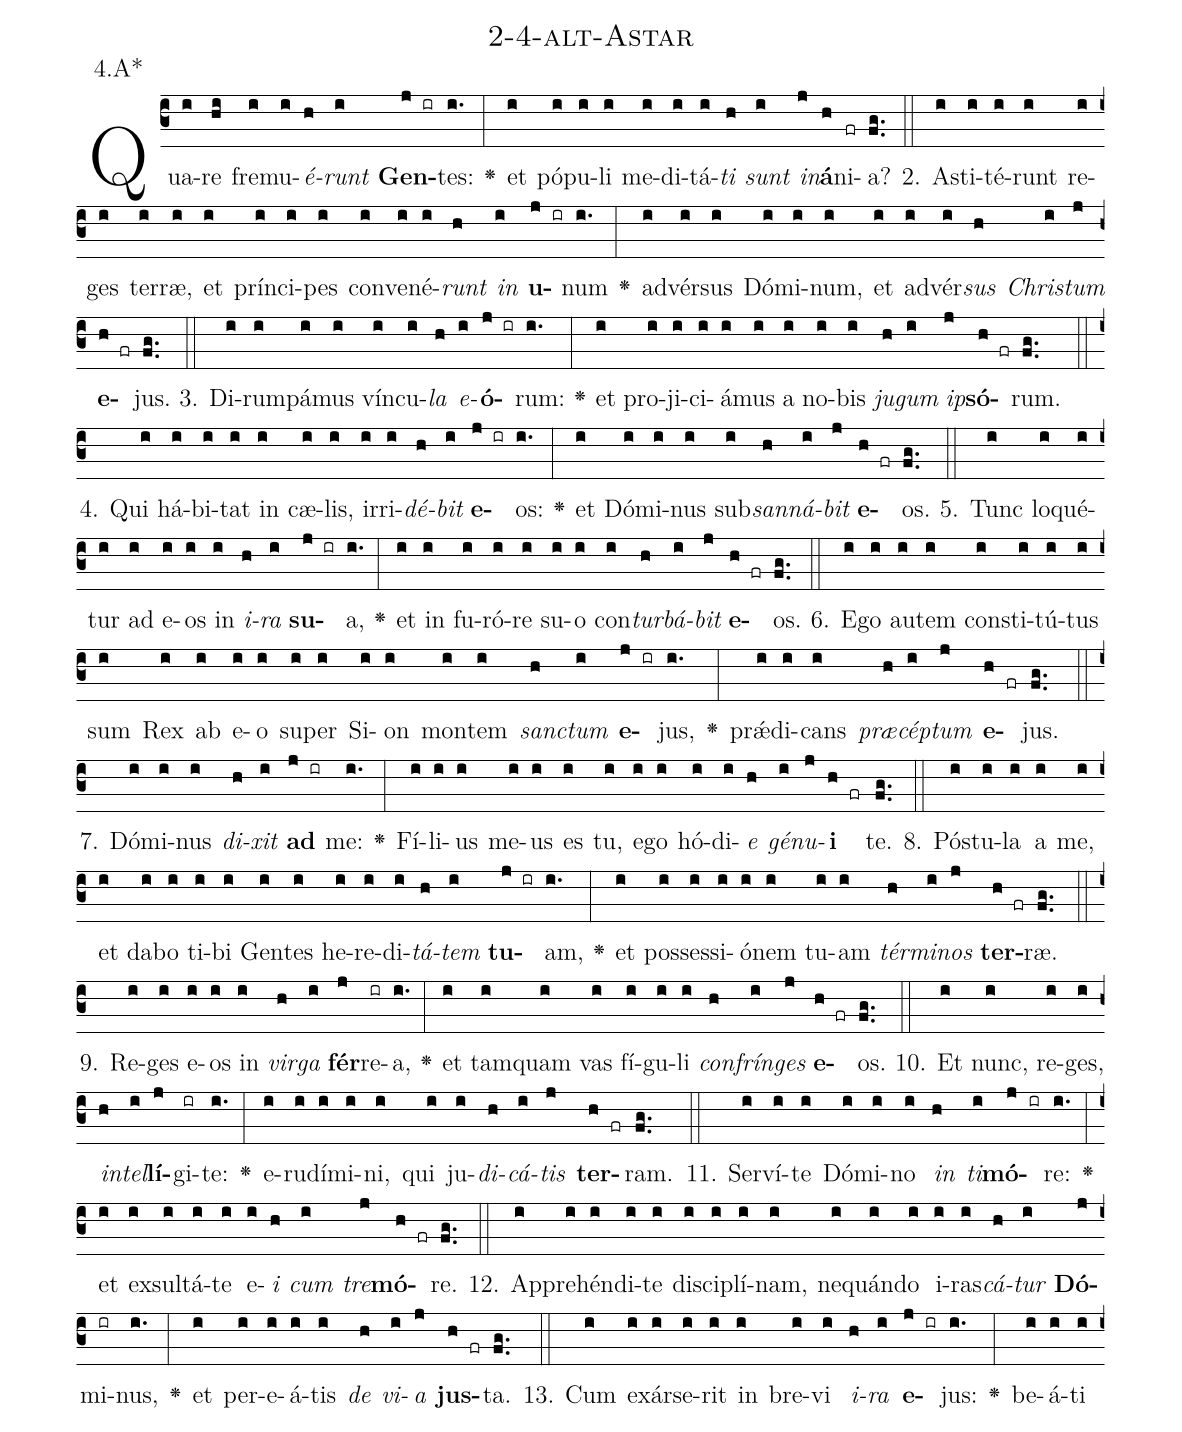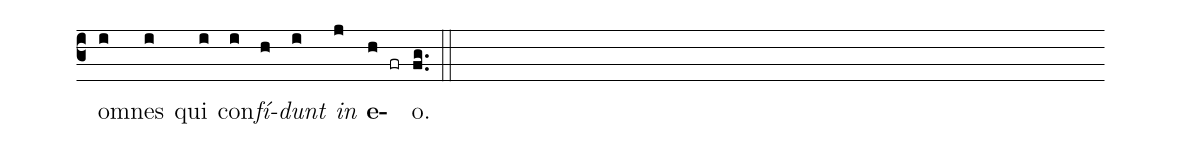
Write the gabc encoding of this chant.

name: 2-4-alt-Astar;
annotation: 4.A*;
%%
(c3)Qua(i)re(hi) fre(i)mu(i)<i>é</i>(h)<i>runt</i>(i) <b>Gen</b>(j ir)tes:(i.) <v>\greheightstar</v>(:) et(i) pó(i)pu(i)li(i) me(i)di(i)tá(i)<i>ti</i>(h) <i>sunt</i>(i) <i>in</i>(j)<b>á</b>(h)ni(fr)a?(fg..) (::)
2. A(i)sti(i)té(i)runt(i) re(i)ges(i) ter(i)ræ,(i) et(i) prín(i)ci(i)pes(i) con(i)ve(i)né(i)<i>runt</i>(h) <i>in</i>(i) <b>u</b>(j ir)num(i.) <v>\greheightstar</v>(:) ad(i)vér(i)sus(i) Dó(i)mi(i)num,(i) et(i) ad(i)vér(i)<i>sus</i>(h) <i>Chris</i>(i)<i>tum</i>(j) <b>e</b>(h fr)jus.(fg..) (::)
3. Di(i)rum(i)pá(i)mus(i) vín(i)cu(i)<i>la</i>(h) <i>e</i>(i)<b>ó</b>(j ir)rum:(i.) <v>\greheightstar</v>(:) et(i) pro(i)ji(i)ci(i)á(i)mus(i) a(i) no(i)bis(i) <i>ju</i>(h)<i>gum</i>(i) <i>ip</i>(j)<b>só</b>(h fr)rum.(fg..) (::)
4. Qui(i) há(i)bi(i)tat(i) in(i) cæ(i)lis,(i) ir(i)ri(i)<i>dé</i>(h)<i>bit</i>(i) <b>e</b>(j ir)os:(i.) <v>\greheightstar</v>(:) et(i) Dó(i)mi(i)nus(i) sub(i)<i>san</i>(h)<i>ná</i>(i)<i>bit</i>(j) <b>e</b>(h fr)os.(fg..) (::)
5. Tunc(i) lo(i)qué(i)tur(i) ad(i) e(i)os(i) in(i) <i>i</i>(h)<i>ra</i>(i) <b>su</b>(j ir)a,(i.) <v>\greheightstar</v>(:) et(i) in(i) fu(i)ró(i)re(i) su(i)o(i) con(i)<i>tur</i>(h)<i>bá</i>(i)<i>bit</i>(j) <b>e</b>(h fr)os.(fg..) (::)
6. E(i)go(i) au(i)tem(i) con(i)sti(i)tú(i)tus(i) sum(i) Rex(i) ab(i) e(i)o(i) su(i)per(i) Si(i)on(i) mon(i)tem(i) <i>sanc</i>(h)<i>tum</i>(i) <b>e</b>(j ir)jus,(i.) <v>\greheightstar</v>(:) prǽ(i)di(i)cans(i) <i>præ</i>(h)<i>cép</i>(i)<i>tum</i>(j) <b>e</b>(h fr)jus.(fg..) (::)
7. Dó(i)mi(i)nus(i) <i>di</i>(h)<i>xit</i>(i) <b>ad</b>(j ir) me:(i.) <v>\greheightstar</v>(:) Fí(i)li(i)us(i) me(i)us(i) es(i) tu,(i) e(i)go(i) hó(i)di(i)<i>e</i>(h) <i>gé</i>(i)<i>nu</i>(j)<b>i</b>(h fr) te.(fg..) (::)
8. Pós(i)tu(i)la(i) a(i) me,(i) et(i) da(i)bo(i) ti(i)bi(i) Gen(i)tes(i) he(i)re(i)di(i)<i>tá</i>(h)<i>tem</i>(i) <b>tu</b>(j ir)am,(i.) <v>\greheightstar</v>(:) et(i) pos(i)ses(i)si(i)ó(i)nem(i) tu(i)am(i) <i>tér</i>(h)<i>mi</i>(i)<i>nos</i>(j) <b>ter</b>(h fr)ræ.(fg..) (::)
9. Re(i)ges(i) e(i)os(i) in(i) <i>vir</i>(h)<i>ga</i>(i) <b>fér</b>(j)re(ir)a,(i.) <v>\greheightstar</v>(:) et(i) tam(i)quam(i) vas(i) fí(i)gu(i)li(i) <i>con</i>(h)<i>frín</i>(i)<i>ges</i>(j) <b>e</b>(h fr)os.(fg..) (::)
10. Et(i) nunc,(i) re(i)ges,(i) <i>in</i>(h)<i>tel</i>(i)<b>lí</b>(j)gi(ir)te:(i.) <v>\greheightstar</v>(:) e(i)ru(i)dí(i)mi(i)ni,(i) qui(i) ju(i)<i>di</i>(h)<i>cá</i>(i)<i>tis</i>(j) <b>ter</b>(h fr)ram.(fg..) (::)
11. Ser(i)ví(i)te(i) Dó(i)mi(i)no(i) <i>in</i>(h) <i>ti</i>(i)<b>mó</b>(j ir)re:(i.) <v>\greheightstar</v>(:) et(i) ex(i)sul(i)tá(i)te(i) e(i)<i>i</i>(h) <i>cum</i>(i) <i>tre</i>(j)<b>mó</b>(h fr)re.(fg..) (::)
12. Ap(i)pre(i)hén(i)di(i)te(i) di(i)sci(i)plí(i)nam,(i) ne(i)quán(i)do(i) i(i)ras(i)<i>cá</i>(h)<i>tur</i>(i) <b>Dó</b>(j)mi(ir)nus,(i.) <v>\greheightstar</v>(:) et(i) per(i)e(i)á(i)tis(i) <i>de</i>(h) <i>vi</i>(i)<i>a</i>(j) <b>jus</b>(h fr)ta.(fg..) (::)
13. Cum(i) ex(i)ár(i)se(i)rit(i) in(i) bre(i)vi(i) <i>i</i>(h)<i>ra</i>(i) <b>e</b>(j ir)jus:(i.) <v>\greheightstar</v>(:) be(i)á(i)ti(i) om(i)nes(i) qui(i) con(i)<i>fí</i>(h)<i>dunt</i>(i) <i>in</i>(j) <b>e</b>(h fr)o.(fg..) (::)
